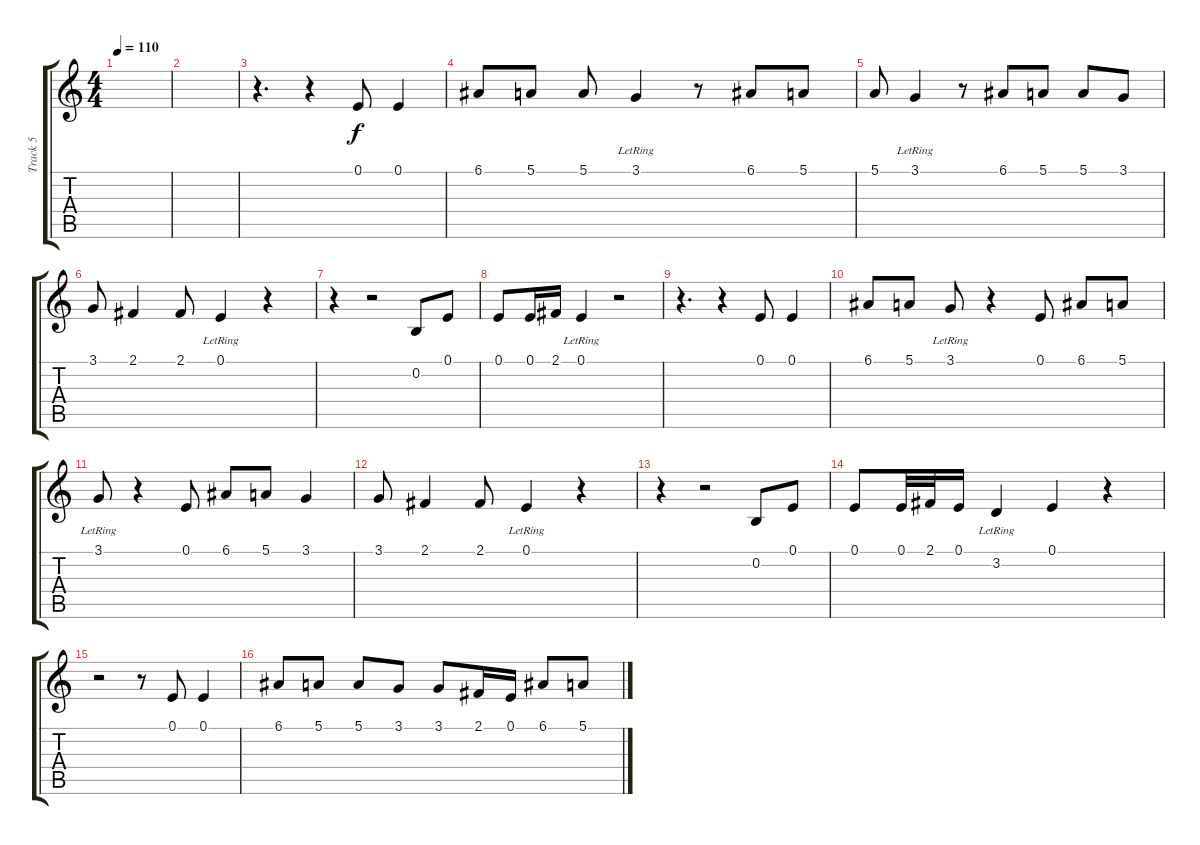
\track ("Track 5" "Track 5") {instrument acousticgrandpiano}
\staff {score tabs}
\tuning (E4 B3 G3 D3 A2 E2) {hide}
\ts (4 4)
\tempo 110
\clef g2
\ks c
|
|
r.4{d} r.4 0.1.8 0.1.4 |
6.1.8 5.1.8 5.1.8 3.1{lr}.4 r.8 6.1.8 5.1.8 |
5.1.8 3.1{lr}.4 r.8 6.1.8 5.1.8 5.1.8 3.1.8 |
3.1.8 2.1.4 2.1.8 0.1{lr}.4 r.4 |
r.4 r.2 0.2.8 0.1.8 |
0.1.8 0.1.16 2.1.16 0.1{lr}.4 r.2 |
r.4{d} r.4 0.1.8 0.1.4 |
6.1.8 5.1.8 3.1{lr}.8 r.4 0.1.8 6.1.8 5.1.8 |
3.1{lr}.8 r.4 0.1.8 6.1.8 5.1.8 3.1.4 |
3.1.8 2.1.4 2.1.8 0.1{lr}.4 r.4 |
r.4 r.2 0.2.8 0.1.8 |
0.1.8 0.1.32 2.1.32 0.1.16 3.2{lr}.4 0.1.4 r.4 |
r.2 r.8 0.1.8 0.1.4 |
6.1.8 5.1.8 5.1.8 3.1.8 3.1.8 2.1.16 0.1.16 6.1.8 5.1.8
